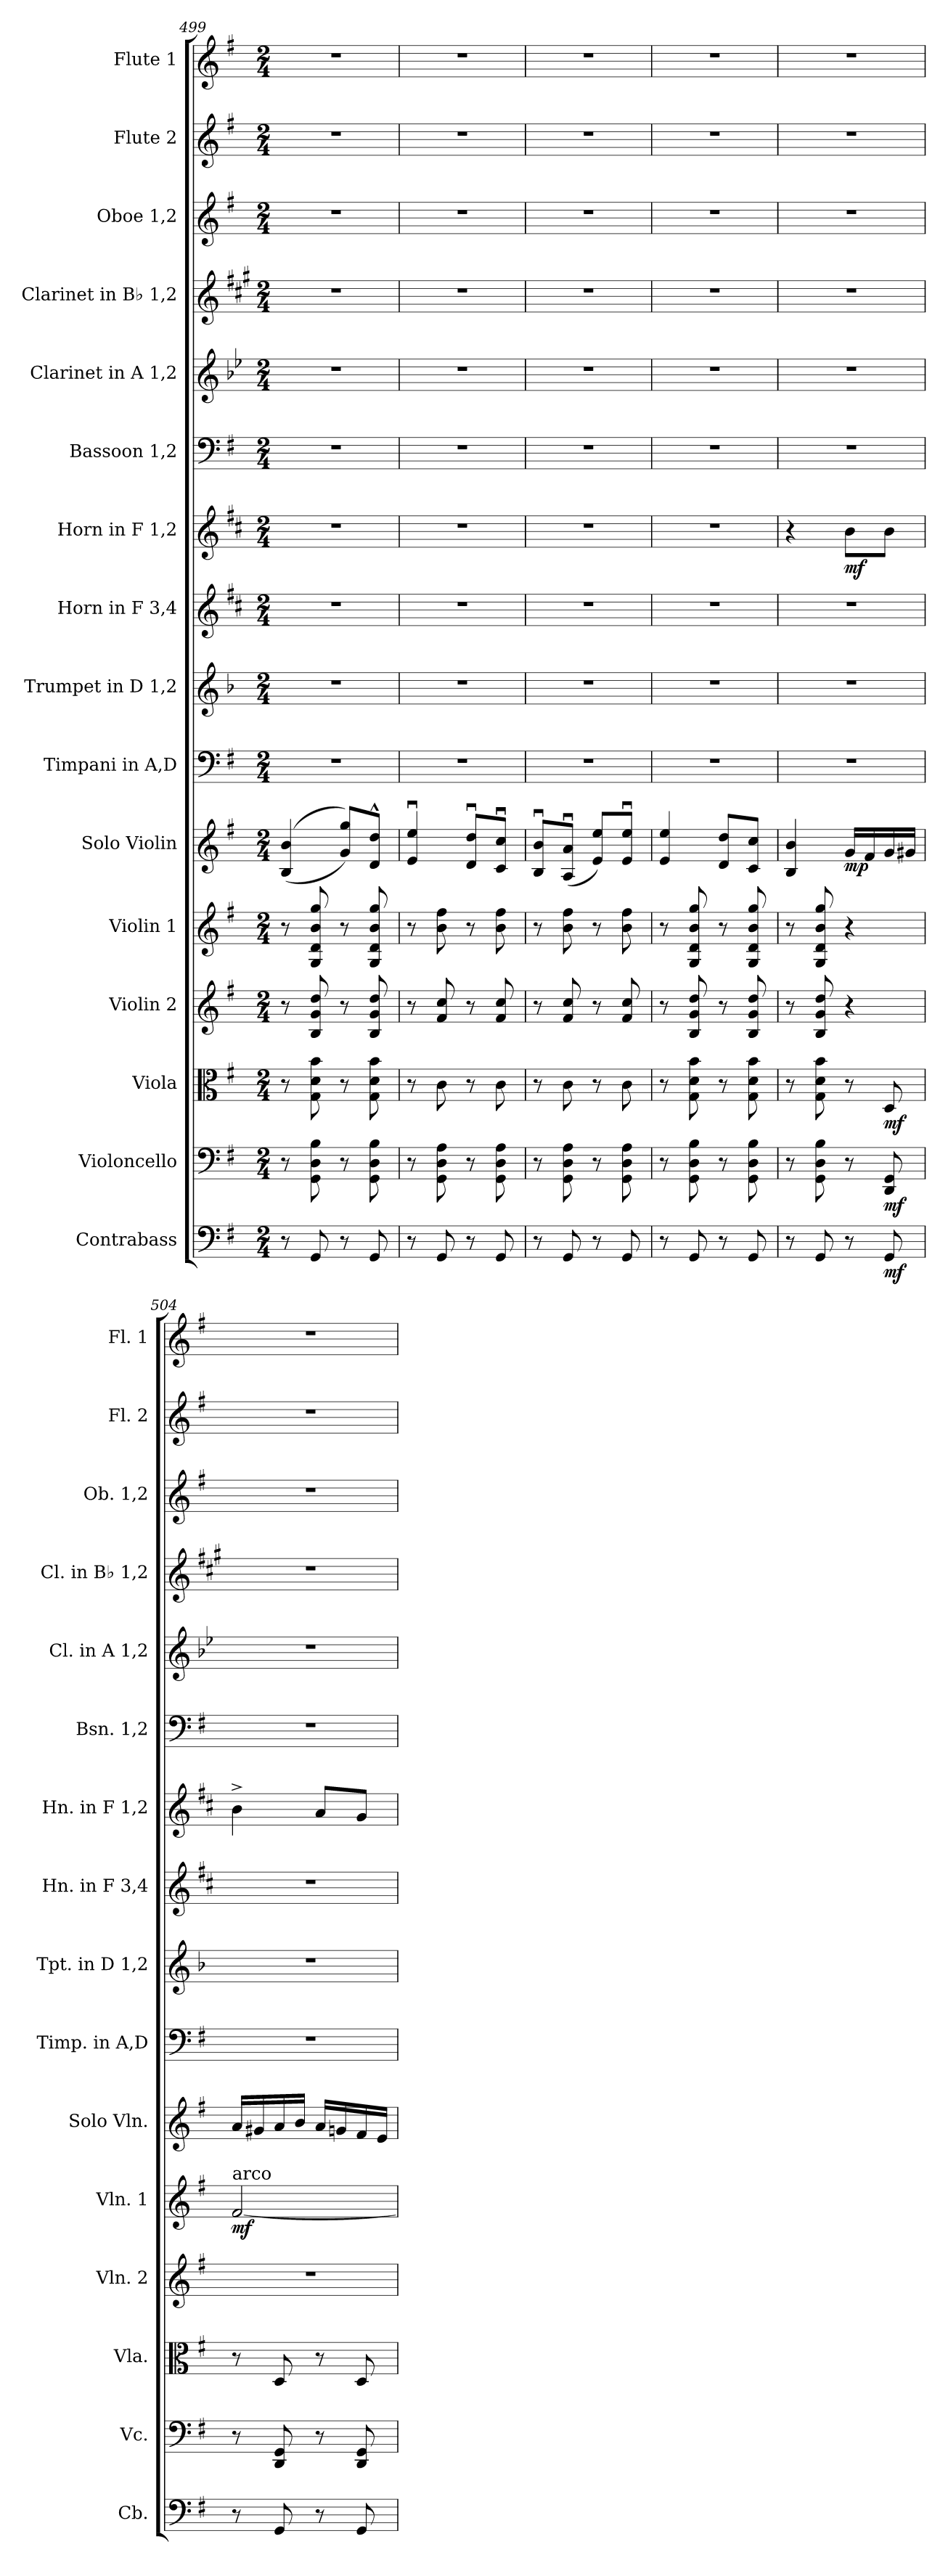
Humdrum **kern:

**kern	**dynam	**kern	**dynam	**kern	**dynam	**kern	**kern	**dynam	**kern	**dynam	**kern	**kern	**kern	**kern	**dynam	**kern	**kern	**kern	**kern	**kern	**kern
*part16	*part16	*part15	*part15	*part14	*part14	*part13	*part12	*part12	*part11	*part11	*part10	*part9	*part8	*part7	*part7	*part6	*part5	*part4	*part3	*part2	*part1
*staff16	*staff16	*staff15	*staff15	*staff14	*staff14	*staff13	*staff12	*staff12	*staff11	*staff11	*staff10	*staff9	*staff8	*staff7	*staff7	*staff6	*staff5	*staff4	*staff3	*staff2	*staff1
*I"Contrabass	*	*I"Violoncello	*	*I"Viola	*	*I"Violin 2	*I"Violin 1	*	*I"Solo Violin	*	*I"Timpani in A,D	*I"Trumpet in D 1,2	*I"Horn in F 3,4	*I"Horn in F 1,2	*	*I"Bassoon 1,2	*I"Clarinet in A 1,2	*I"Clarinet in B♭ 1,2	*I"Oboe 1,2	*I"Flute 2	*I"Flute 1
*I'Cb.	*	*I'Vc.	*	*I'Vla.	*	*I'Vln. 2	*I'Vln. 1	*	*I'Solo Vln.	*	*I'Timp. in A,D	*I'Tpt. in D 1,2	*I'Hn. in F 3,4	*I'Hn. in F 1,2	*	*I'Bsn. 1,2	*I'Cl. in A 1,2	*I'Cl. in B♭ 1,2	*I'Ob. 1,2	*I'Fl. 2	*I'Fl. 1
!!LO:LB:g=z
*clefF4	*	*clefF4	*	*clefC3	*	*clefG2	*clefG2	*	*clefG2	*	*clefF4	*clefG2	*clefG2	*clefG2	*	*clefF4	*clefG2	*clefG2	*clefG2	*clefG2	*clefG2
*ITrd7c12	*	*	*	*	*	*	*	*	*	*	*	*ITrd-1c-2	*ITrd4c7	*ITrd4c7	*	*	*ITrd2c3	*ITrd1c2	*	*	*
*k[f#]	*	*k[f#]	*	*k[f#]	*	*k[f#]	*k[f#]	*	*k[f#]	*	*k[f#]	*k[f#]	*k[f#]	*k[f#]	*	*k[f#]	*k[f#]	*k[f#]	*k[f#]	*k[f#]	*k[f#]
*M2/4	*	*M2/4	*	*M2/4	*	*M2/4	*M2/4	*	*M2/4	*	*M2/4	*M2/4	*M2/4	*M2/4	*	*M2/4	*M2/4	*M2/4	*M2/4	*M2/4	*M2/4
=499	=499	=499	=499	=499	=499	=499	=499	=499	=499	=499	=499	=499	=499	=499	=499	=499	=499	=499	=499	=499	=499
8r	.	8r	.	8r	.	8r	8r	.	(<(>4B/ 4b/	.	2r	2r	2r	2r	.	2r	2r	2r	2r	2r	2r
8GGG/	.	8GG\ 8D\ 8B\	.	8G\ 8d\ 8b\	.	8B/ 8g/ 8dd/	8G/ 8d/ 8b/ 8gg/	.	.	.	.	.	.	.	.	.	.	.	.	.	.
8r	.	8r	.	8r	.	8r	8r	.	8g/ 8gg/L))	.	.	.	.	.	.	.	.	.	.	.	.
8GGG/	.	8GG\ 8D\ 8B\	.	8G\ 8d\ 8b\	.	8B/ 8g/ 8dd/	8G/ 8d/ 8b/ 8gg/	.	8d/^^ 8dd/^^J	.	.	.	.	.	.	.	.	.	.	.	.
=500	=500	=500	=500	=500	=500	=500	=500	=500	=500	=500	=500	=500	=500	=500	=500	=500	=500	=500	=500	=500	=500
8r	.	8r	.	8r	.	8r	8r	.	4e/u 4ee/u	.	2r	2r	2r	2r	.	2r	2r	2r	2r	2r	2r
8GGG/	.	8GG\ 8D\ 8A\	.	8c\	.	8f#/ 8cc/	8b\ 8ff#\	.	.	.	.	.	.	.	.	.	.	.	.	.	.
8r	.	8r	.	8r	.	8r	8r	.	8d/u 8dd/uL	.	.	.	.	.	.	.	.	.	.	.	.
8GGG/	.	8GG\ 8D\ 8A\	.	8c\	.	8f#/ 8cc/	8b\ 8ff#\	.	8c/u 8cc/uJ	.	.	.	.	.	.	.	.	.	.	.	.
=501	=501	=501	=501	=501	=501	=501	=501	=501	=501	=501	=501	=501	=501	=501	=501	=501	=501	=501	=501	=501	=501
8r	.	8r	.	8r	.	8r	8r	.	8B/u 8b/uL	.	2r	2r	2r	2r	.	2r	2r	2r	2r	2r	2r
8GGG/	.	8GG\ 8D\ 8A\	.	8c\	.	8f#/ 8cc/	8b\ 8ff#\	.	(<8A/u 8a/uJ	.	.	.	.	.	.	.	.	.	.	.	.
8r	.	8r	.	8r	.	8r	8r	.	8e/ 8ee/L)	.	.	.	.	.	.	.	.	.	.	.	.
8GGG/	.	8GG\ 8D\ 8A\	.	8c\	.	8f#/ 8cc/	8b\ 8ff#\	.	8e/u 8ee/uJ	.	.	.	.	.	.	.	.	.	.	.	.
=502	=502	=502	=502	=502	=502	=502	=502	=502	=502	=502	=502	=502	=502	=502	=502	=502	=502	=502	=502	=502	=502
8r	.	8r	.	8r	.	8r	8r	.	4e/ 4ee/	.	2r	2r	2r	2r	.	2r	2r	2r	2r	2r	2r
8GGG/	.	8GG\ 8D\ 8B\	.	8G\ 8d\ 8b\	.	8B/ 8g/ 8dd/	8G/ 8d/ 8b/ 8gg/	.	.	.	.	.	.	.	.	.	.	.	.	.	.
8r	.	8r	.	8r	.	8r	8r	.	8d/ 8dd/L	.	.	.	.	.	.	.	.	.	.	.	.
8GGG/	.	8GG\ 8D\ 8B\	.	8G\ 8d\ 8b\	.	8B/ 8g/ 8dd/	8G/ 8d/ 8b/ 8gg/	.	8c/ 8cc/J	.	.	.	.	.	.	.	.	.	.	.	.
=503	=503	=503	=503	=503	=503	=503	=503	=503	=503	=503	=503	=503	=503	=503	=503	=503	=503	=503	=503	=503	=503
8r	.	8r	.	8r	.	8r	8r	.	4B/ 4b/	.	2r	2r	2r	4r	.	2r	2r	2r	2r	2r	2r
8GGG/	.	8GG\ 8D\ 8B\	.	8G\ 8d\ 8b\	.	8B/ 8g/ 8dd/	8G/ 8d/ 8b/ 8gg/	.	.	.	.	.	.	.	.	.	.	.	.	.	.
!	!	!	!	!	!	!	!	!	!	!LO:DY:b	!	!	!	!	!LO:DY:b	!	!	!	!	!	!
8r	.	8r	.	8r	.	4r	4r	.	16g/LL	mp	.	.	.	8e\L	mf	.	.	.	.	.	.
.	.	.	.	.	.	.	.	.	16f#/	.	.	.	.	.	.	.	.	.	.	.	.
!	!LO:DY:b	!	!LO:DY:b	!	!LO:DY:b	!	!	!	!	!	!	!	!	!	!	!	!	!	!	!	!
8GGG/	mf	8DD/ 8GG/	mf	8D/	mf	.	.	.	16g/	.	.	.	.	8e\J	.	.	.	.	.	.	.
.	.	.	.	.	.	.	.	.	16g#X/JJ	.	.	.	.	.	.	.	.	.	.	.	.
=504	=504	=504	=504	=504	=504	=504	=504	=504	=504	=504	=504	=504	=504	=504	=504	=504	=504	=504	=504	=504	=504
!	!	!	!	!	!	!	!LO:TX:a:t=arco	!	!	!	!	!	!	!	!	!	!	!	!	!	!
!	!	!	!	!	!	!	!	!LO:DY:b	!	!	!	!	!	!	!	!	!	!	!	!	!
8r	.	8r	.	8r	.	2r	[2f#/	mf	16a/LL	.	2r	2r	2r	4e^\	.	2r	2r	2r	2r	2r	2r
.	.	.	.	.	.	.	.	.	16g#X/	.	.	.	.	.	.	.	.	.	.	.	.
8GGG/	.	8DD/ 8GG/	.	8D/	.	.	.	.	16a/	.	.	.	.	.	.	.	.	.	.	.	.
.	.	.	.	.	.	.	.	.	16b/JJ	.	.	.	.	.	.	.	.	.	.	.	.
8r	.	8r	.	8r	.	.	.	.	16a/LL	.	.	.	.	8d/L	.	.	.	.	.	.	.
.	.	.	.	.	.	.	.	.	16gn/	.	.	.	.	.	.	.	.	.	.	.	.
8GGG/	.	8DD/ 8GG/	.	8D/	.	.	.	.	16f#/	.	.	.	.	8c/J	.	.	.	.	.	.	.
.	.	.	.	.	.	.	.	.	16e/JJ	.	.	.	.	.	.	.	.	.	.	.	.
=	=	=	=	=	=	=	=	=	=	=	=	=	=	=	=	=	=	=	=	=	=
*-	*-	*-	*-	*-	*-	*-	*-	*-	*-	*-	*-	*-	*-	*-	*-	*-	*-	*-	*-	*-	*-
